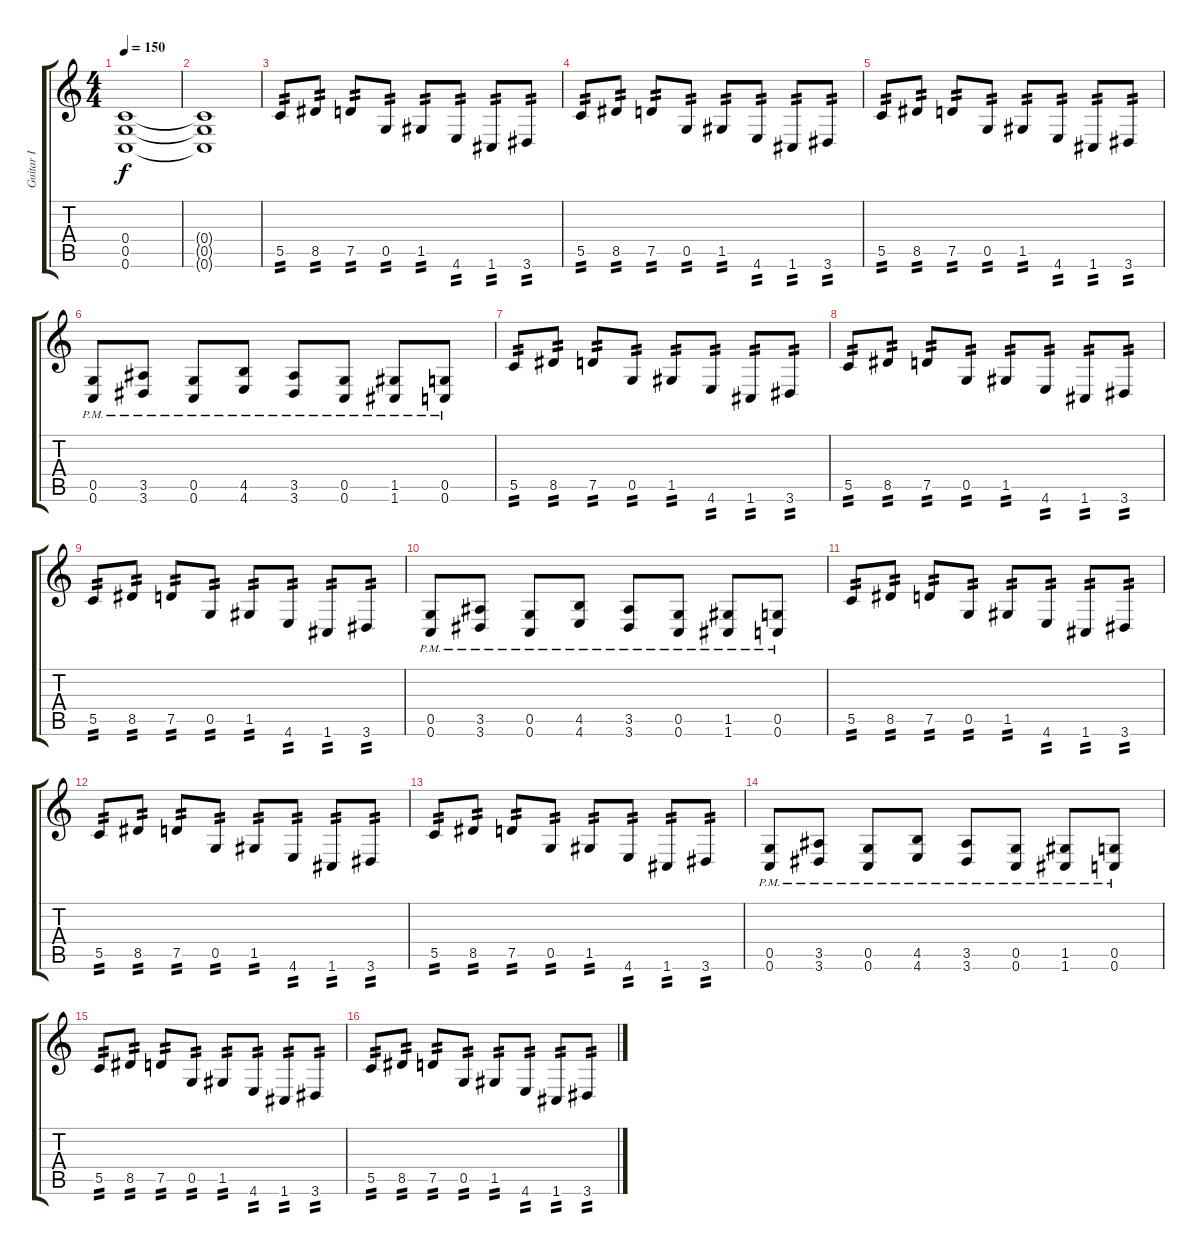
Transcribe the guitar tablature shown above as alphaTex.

\track ("Guitar I" "Guitar I") {instrument distortionguitar}
\staff {score tabs}
\tuning (D4 A3 F3 C3 G2 C2) {hide}
\ts (4 4)
\tempo 150
\clef g2
\ks c
(0.4 0.5 0.6).1{dy f} |
(0.4{t} 0.5{t} 0.6{t}).1 |
5.5.8{tp 2} 8.5.8{tp 2} 7.5.8{tp 2} 0.5.8{tp 2} 1.5.8{tp 2} 4.6.8{tp 2} 1.6.8{tp 2} 3.6.8{tp 2} |
5.5.8{tp 2} 8.5.8{tp 2} 7.5.8{tp 2} 0.5.8{tp 2} 1.5.8{tp 2} 4.6.8{tp 2} 1.6.8{tp 2} 3.6.8{tp 2} |
5.5.8{tp 2} 8.5.8{tp 2} 7.5.8{tp 2} 0.5.8{tp 2} 1.5.8{tp 2} 4.6.8{tp 2} 1.6.8{tp 2} 3.6.8{tp 2} |
(0.5{pm} 0.6{pm}).8 (3.5{pm} 3.6{pm}).8 (0.5{pm} 0.6{pm}).8 (4.5{pm} 4.6{pm}).8 (3.5{pm} 3.6{pm}).8 (0.5{pm} 0.6{pm}).8 (1.5{pm} 1.6{pm}).8 (0.5{pm} 0.6{pm}).8 |
5.5.8{tp 2} 8.5.8{tp 2} 7.5.8{tp 2} 0.5.8{tp 2} 1.5.8{tp 2} 4.6.8{tp 2} 1.6.8{tp 2} 3.6.8{tp 2} |
5.5.8{tp 2} 8.5.8{tp 2} 7.5.8{tp 2} 0.5.8{tp 2} 1.5.8{tp 2} 4.6.8{tp 2} 1.6.8{tp 2} 3.6.8{tp 2} |
5.5.8{tp 2} 8.5.8{tp 2} 7.5.8{tp 2} 0.5.8{tp 2} 1.5.8{tp 2} 4.6.8{tp 2} 1.6.8{tp 2} 3.6.8{tp 2} |
(0.5{pm} 0.6{pm}).8 (3.5{pm} 3.6{pm}).8 (0.5{pm} 0.6{pm}).8 (4.5{pm} 4.6{pm}).8 (3.5{pm} 3.6{pm}).8 (0.5{pm} 0.6{pm}).8 (1.5{pm} 1.6{pm}).8 (0.5{pm} 0.6{pm}).8 |
5.5.8{tp 2} 8.5.8{tp 2} 7.5.8{tp 2} 0.5.8{tp 2} 1.5.8{tp 2} 4.6.8{tp 2} 1.6.8{tp 2} 3.6.8{tp 2} |
5.5.8{tp 2} 8.5.8{tp 2} 7.5.8{tp 2} 0.5.8{tp 2} 1.5.8{tp 2} 4.6.8{tp 2} 1.6.8{tp 2} 3.6.8{tp 2} |
5.5.8{tp 2} 8.5.8{tp 2} 7.5.8{tp 2} 0.5.8{tp 2} 1.5.8{tp 2} 4.6.8{tp 2} 1.6.8{tp 2} 3.6.8{tp 2} |
(0.5{pm} 0.6{pm}).8 (3.5{pm} 3.6{pm}).8 (0.5{pm} 0.6{pm}).8 (4.5{pm} 4.6{pm}).8 (3.5{pm} 3.6{pm}).8 (0.5{pm} 0.6{pm}).8 (1.5{pm} 1.6{pm}).8 (0.5{pm} 0.6{pm}).8 |
5.5.8{tp 2} 8.5.8{tp 2} 7.5.8{tp 2} 0.5.8{tp 2} 1.5.8{tp 2} 4.6.8{tp 2} 1.6.8{tp 2} 3.6.8{tp 2} |
5.5.8{tp 2} 8.5.8{tp 2} 7.5.8{tp 2} 0.5.8{tp 2} 1.5.8{tp 2} 4.6.8{tp 2} 1.6.8{tp 2} 3.6.8{tp 2}
